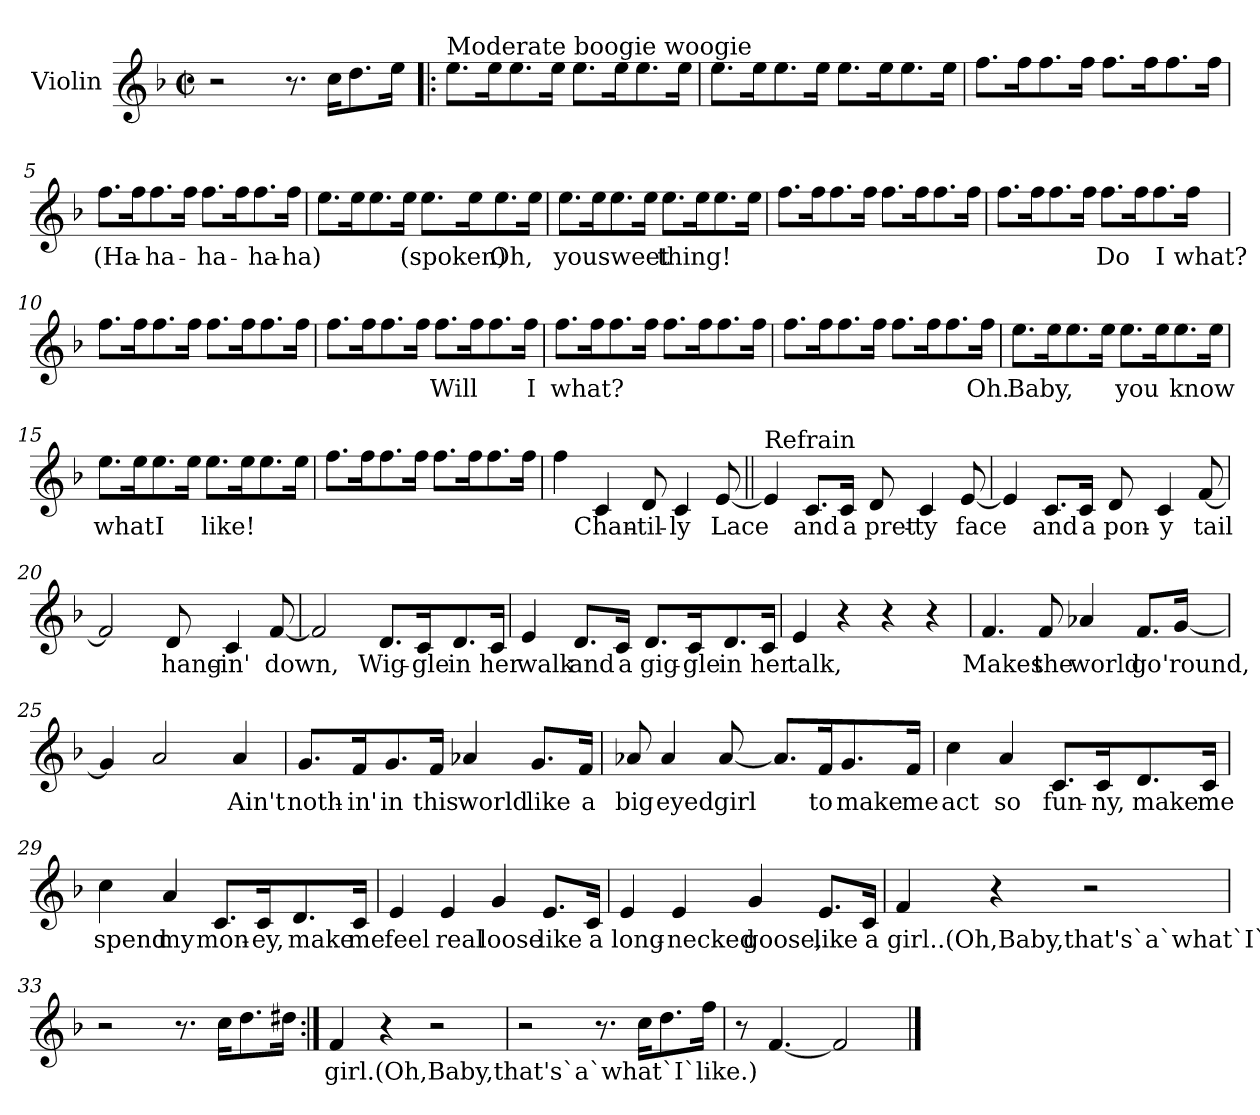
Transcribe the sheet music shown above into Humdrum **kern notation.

**kern	**text
*part1	*part1
*staff1	*staff1
*I"Violin	*
*I'Vln	*
*clefG2	*
*k[b-]	*
*F:	*
*M2/2	*
*met(c|)	*
=1	=1
2r	.
8.r	.
16cc\KL	.
8.dd\	.
16ee\Jk	.
=2!|:	=2!|:
!LO:TX:a:t=Moderate boogie woogie	!
8.ee\L	.
16ee\K	.
8.ee\	.
16ee\Jk	.
8.ee\L	.
16ee\K	.
8.ee\	.
16ee\Jk	.
=3	=3
8.ee\L	.
16ee\K	.
8.ee\	.
16ee\Jk	.
8.ee\L	.
16ee\K	.
8.ee\	.
16ee\Jk	.
=4	=4
8.ff\L	.
16ff\K	.
8.ff\	.
16ff\Jk	.
8.ff\L	.
16ff\K	.
8.ff\	.
16ff\Jk	.
!!LO:LB:g=z
=5	=5
8.ff\L	(Ha-
16ff\K	.
8.ff\	-ha-
16ff\Jk	.
8.ff\L	-ha-
16ff\K	.
8.ff\	-ha-
16ff\Jk	-ha)
=6	=6
8.ee\L	.
16ee\K	.
8.ee\	.
16ee\Jk	.
8.ee\L	(spoken)
16ee\K	.
8.ee\	Oh,
16ee\Jk	.
=7	=7
8.ee\L	you
16ee\K	.
8.ee\	sweet
16ee\Jk	.
8.ee\L	thing!
16ee\K	.
8.ee\	.
16ee\Jk	.
=8	=8
8.ff\L	.
16ff\K	.
8.ff\	.
16ff\Jk	.
8.ff\L	.
16ff\K	.
8.ff\	.
16ff\Jk	.
!!LO:LB:g=z
=9	=9
8.ff\L	.
16ff\K	.
8.ff\	.
16ff\Jk	.
8.ff\L	Do
16ff\K	.
8.ff\	I
16ff\Jk	what?
=10	=10
8.ff\L	.
16ff\K	.
8.ff\	.
16ff\Jk	.
8.ff\L	.
16ff\K	.
8.ff\	.
16ff\Jk	.
=11	=11
8.ff\L	.
16ff\K	.
8.ff\	.
16ff\Jk	.
8.ff\L	Will
16ff\K	.
8.ff\	.
16ff\Jk	I
=12	=12
8.ff\L	what?
16ff\K	.
8.ff\	.
16ff\Jk	.
8.ff\L	.
16ff\K	.
8.ff\	.
16ff\Jk	.
!!LO:LB:g=z
=13	=13
8.ff\L	.
16ff\K	.
8.ff\	.
16ff\Jk	.
8.ff\L	.
16ff\K	.
8.ff\	.
16ff\Jk	Oh.
=14	=14
8.ee\L	Baby,
16ee\K	.
8.ee\	.
16ee\Jk	.
8.ee\L	you
16ee\K	.
8.ee\	know
16ee\Jk	.
=15	=15
8.ee\L	what
16ee\K	.
8.ee\	I
16ee\Jk	.
8.ee\L	like!
16ee\K	.
8.ee\	.
16ee\Jk	.
=16	=16
8.ff\L	.
16ff\K	.
8.ff\	.
16ff\Jk	.
8.ff\L	.
16ff\K	.
8.ff\	.
16ff\Jk	.
!!LO:LB:g=z
=17	=17
4ff\	.
4c/	Chan-
8d/	-til-
4c/	-ly
[8e/	Lace
=18||	=18||
!LO:TX:a:t=Refrain	!
4e/]	.
8.c/L	and
16c/Jk	a
8d/	pret-
4c/	-ty
[8e/	face
=19	=19
4e/]	.
8.c/L	and
16c/Jk	a
8d/	pon-
4c/	-y
[8f/	tail
=20	=20
2f/]	.
8d/	hang-
4c/	-in'
[8f/	down,
!!LO:LB:g=z
=21	=21
2f/]	.
8.d/L	Wig-
16c/K	-gle
8.d/	in
16c/Jk	her
=22	=22
4e/	walk
8.d/L	and
16c/Jk	a
8.d/L	gig-
16c/K	-gle
8.d/	in
16c/Jk	her
=23	=23
4e/	talk,
4r	.
4r	.
4r	.
=24	=24
4.f/	Makes
8f/	the
4a-X/	world
8.f/L	go
[16g/Jk	'round,
=25	=25
4g/]	.
2a/	.
4a/	Ain't
!!LO:LB:g=z
=26	=26
8.g/L	noth-
16f/K	-in'
8.g/	in
16f/Jk	this
4a-X/	world
8.g/L	like
16f/Jk	a
=27	=27
8a-X/	big
4a-/	eyed
[8a-/	girl
8.a-/L]	.
16f/K	to
8.g/	make
16f/Jk	me
=28	=28
4cc\	act
4a/	so
8.c/L	fun-
16c/K	-ny,
8.d/	make
16c/Jk	me
!!LO:LB:g=z
=29	=29
4cc\	spend
4a/	my
8.c/L	mon-
16c/K	-ey,
8.d/	make
16c/Jk	me
=30	=30
4e/	feel
4e/	real
4g/	loose
8.e/L	like
16c/Jk	a
=31	=31
4e/	long-
4e/	-necked
4g/	goose,
8.e/L	like
16c/Jk	a
!!LO:LB:g=z
=32	=32
4f/	-girl..(Oh,Baby,that's`a`what`I`like)
4r	.
2r	.
=33	=33
2r	.
8.r	.
16cc\KL	.
8.dd\	.
16dd#X\Jk	.
=34:|!	=34:|!
4f/	girl.(Oh,Baby,that's`a`what`I`like.)
4r	.
2r	.
=35	=35
2r	.
8.r	.
16cc\KL	.
8.dd\	.
16ff\Jk	.
=36	=36
8r	.
[4.f/	.
2f/]	.
==	==
*-	*-
